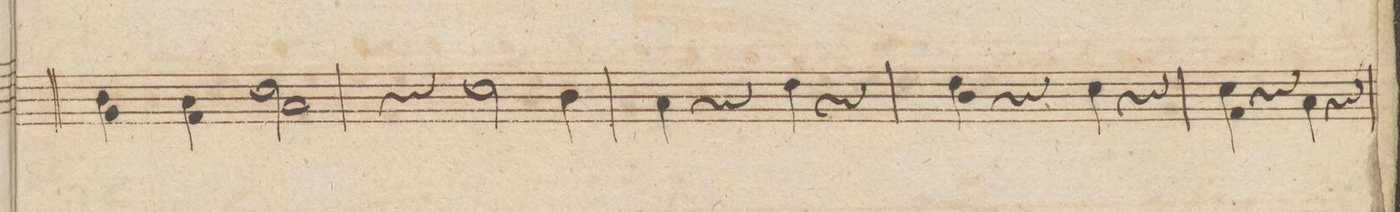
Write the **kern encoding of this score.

**kern	**dynam
*I"Viole.	*
*clefC3	*
*k[]	*
*met(c)	*
*M4/4	*
4c\] 4A\	.
4B\ 4G\	.
2d\ 2B\	.
=82	=82
4r	.
2d\	.
4c\	.
=83	=83
4B\	.
4r	.
4e\	.
4r	.
=84	=84
4e\ 4c\	.
4r	.
4d\	.
4r	.
=85	=85
4d\ 4G\	.
4r	.
4B\	.
4r	.
=86	=86
*-	*-
